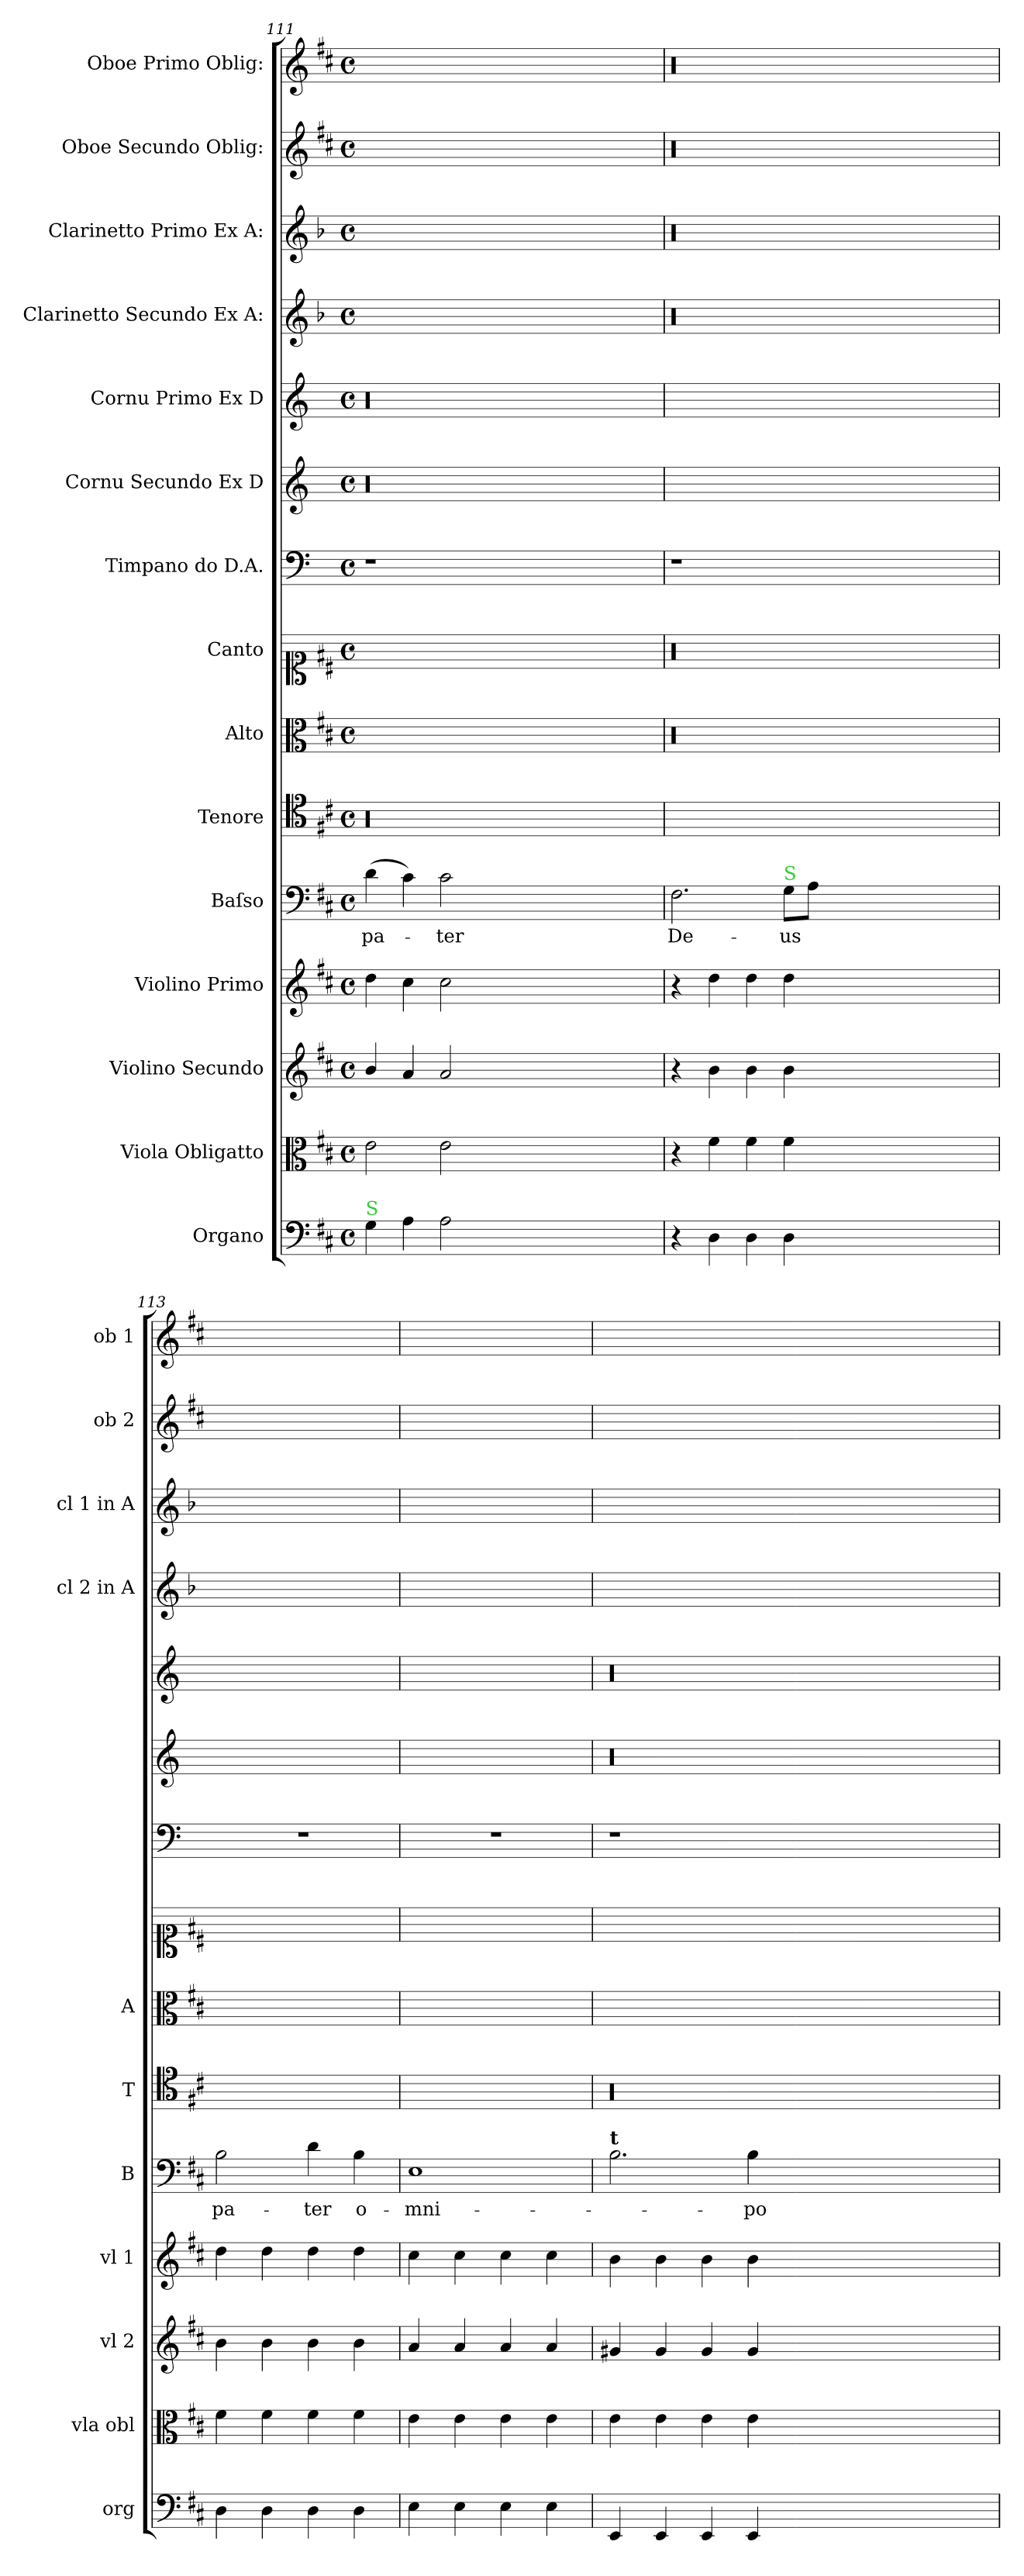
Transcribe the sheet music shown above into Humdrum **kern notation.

**kern	**kern	**kern	**kern	**kern	**text	**kern	**kern	**kern	**kern	**kern	**kern	**kern	**kern	**kern	**kern
*part15	*part14	*part13	*part12	*part11	*part11	*part10	*part9	*part8	*part7	*part6	*part5	*part4	*part3	*part2	*part1
*staff15	*staff14	*staff13	*staff12	*staff11	*staff11	*staff10	*staff9	*staff8	*staff7	*staff6	*staff5	*staff4	*staff3	*staff2	*staff1
*I"Organo	*I"Viola Obligatto	*I"Violino Secundo	*I"Violino Primo	*I"Baſso	*	*I"Tenore	*I"Alto	*I"Canto	*I"Timpano do D.A.	*I"Cornu Secundo Ex D	*I"Cornu Primo Ex D	*I"Clarinetto Secundo Ex A:	*I"Clarinetto Primo Ex A:	*I"Oboe Secundo Oblig:	*I"Oboe Primo Oblig:
*I'org	*I'vla obl	*I'vl 2	*I'vl 1	*I'B	*	*I'T	*I'A	*	*	*	*	*I'cl 2 in A	*I'cl 1 in A	*I'ob 2	*I'ob 1
*clefF4	*clefC3	*clefG2	*clefG2	*clefF4	*	*clefC4	*clefC3	*clefC1	*clefF4	*clefG2	*clefG2	*clefG2	*clefG2	*clefG2	*clefG2
*	*	*	*	*	*	*	*	*	*	*ITrd6c10	*ITrd6c10	*ITrd2c3	*ITrd2c3	*	*
*k[f#c#]	*k[f#c#]	*k[f#c#]	*k[f#c#]	*k[f#c#]	*	*k[f#c#]	*k[f#c#]	*k[f#c#]	*k[]	*k[f#c#]	*k[f#c#]	*k[f#c#]	*k[f#c#]	*k[f#c#]	*k[f#c#]
*D:	*D:	*D:	*D:	*D:	*	*D:	*D:	*D:	*	*D:	*D:	*D:	*D:	*D:	*D:
*M4/4	*M4/4	*M4/4	*M4/4	*M4/4	*	*M4/4	*M4/4	*M4/4	*M4/4	*M4/4	*M4/4	*M4/4	*M4/4	*M4/4	*M4/4
*met(c)	*met(c)	*met(c)	*met(c)	*met(c)	*	*met(c)	*met(c)	*met(c)	*met(c)	*met(c)	*met(c)	*met(c)	*met(c)	*met(c)	*met(c)
=111	=111	=111	=111	=111	=111	=111	=111	=111	=111	=111	=111	=111	=111	=111	=111
!LO:TX:a:color=limegreen:t=S	!	!	!	!	!	!	!	!	!	!	!	!	!	!	!
!	!	!	!	!	!LO:LY:i	!	!	!	!	!	!	!	!	!	!
4G\	2e\	4b/	4dd\	(4d\	pa-	00r	00ryy	00ryy	1r	00r	00r	00ryy	00ryy	00ryy	00ryy
4A\	.	4a/	4cc#\	4c#\)	.	.	.	.	.	.	.	.	.	.	.
!	!	!	!	!	!LO:LY:i	!	!	!	!	!	!	!	!	!	!
2A\	2e\	2a/	2cc#\	2c#\	-ter	.	.	.	.	.	.	.	.	.	.
0.ryy	0.ryy	0.ryy	0.ryy	0.ryy	.	.	.	.	0.ryy	.	.	.	.	.	.
=112	=112	=112	=112	=112	=112	=112	=112	=112	=112	=112	=112	=112	=112	=112	=112
!	!	!	!	!	!LO:LY:i	!	!	!	!	!	!	!	!	!	!
4r	4r	4r	4r	2.F#\	De-	00ryy	00r	00r	1r	00ryy	00ryy	00r	00r	00r	00r
4D\	4f#\	4b\	4dd\	.	.	.	.	.	.	.	.	.	.	.	.
4D\	4f#\	4b\	4dd\	.	.	.	.	.	.	.	.	.	.	.	.
!	!	!	!	!LO:TX:a:color=limegreen:t=S	!	!	!	!	!	!	!	!	!	!	!
!	!	!	!	!	!LO:LY:i	!	!	!	!	!	!	!	!	!	!
4D\	4f#\	4b\	4dd\	8G\L	-us	.	.	.	.	.	.	.	.	.	.
.	.	.	.	8A\J	.	.	.	.	.	.	.	.	.	.	.
0.ryy	0.ryy	0.ryy	0.ryy	0.ryy	.	.	.	.	0.ryy	.	.	.	.	.	.
=113	=113	=113	=113	=113	=113	=113	=113	=113	=113	=113	=113	=113	=113	=113	=113
!	!	!	!	!	!LO:LY:i	!	!	!	!	!	!	!	!	!	!
4D\	4f#\	4b\	4dd\	2B\	pa-	1ryy	1ryy	1ryy	1r	1ryy	1ryy	1ryy	1ryy	1ryy	1ryy
4D\	4f#\	4b\	4dd\	.	.	.	.	.	.	.	.	.	.	.	.
!	!	!	!	!	!LO:LY:i	!	!	!	!	!	!	!	!	!	!
4D\	4f#\	4b\	4dd\	4d\	-ter	.	.	.	.	.	.	.	.	.	.
4D\	4f#\	4b\	4dd\	4B\	o-	.	.	.	.	.	.	.	.	.	.
=114	=114	=114	=114	=114	=114	=114	=114	=114	=114	=114	=114	=114	=114	=114	=114
4E\	4e\	4a/	4cc#\	1E	-mni-	1ryy	1ryy	1ryy	1r	1ryy	1ryy	1ryy	1ryy	1ryy	1ryy
4E\	4e\	4a/	4cc#\	.	.	.	.	.	.	.	.	.	.	.	.
4E\	4e\	4a/	4cc#\	.	.	.	.	.	.	.	.	.	.	.	.
4E\	4e\	4a/	4cc#\	.	.	.	.	.	.	.	.	.	.	.	.
=115	=115	=115	=115	=115	=115	=115	=115	=115	=115	=115	=115	=115	=115	=115	=115
!	!	!	!	!LO:TX:a:B:t=t	!	!	!	!	!	!	!	!	!	!	!
4EE/	4e\	4g#X/	4b\	2.B\	.	00r	00ryy	00ryy	1r	00r	00r	00ryy	00ryy	00ryy	00ryy
4EE/	4e\	4g#/	4b\	.	.	.	.	.	.	.	.	.	.	.	.
4EE/	4e\	4g#/	4b\	.	.	.	.	.	.	.	.	.	.	.	.
4EE/	4e\	4g#/	4b\	4B\	-po-	.	.	.	.	.	.	.	.	.	.
0.ryy	0.ryy	0.ryy	0.ryy	0.ryy	.	.	.	.	0.ryy	.	.	.	.	.	.
=	=	=	=	=	=	=	=	=	=	=	=	=	=	=	=
*-	*-	*-	*-	*-	*-	*-	*-	*-	*-	*-	*-	*-	*-	*-	*-
